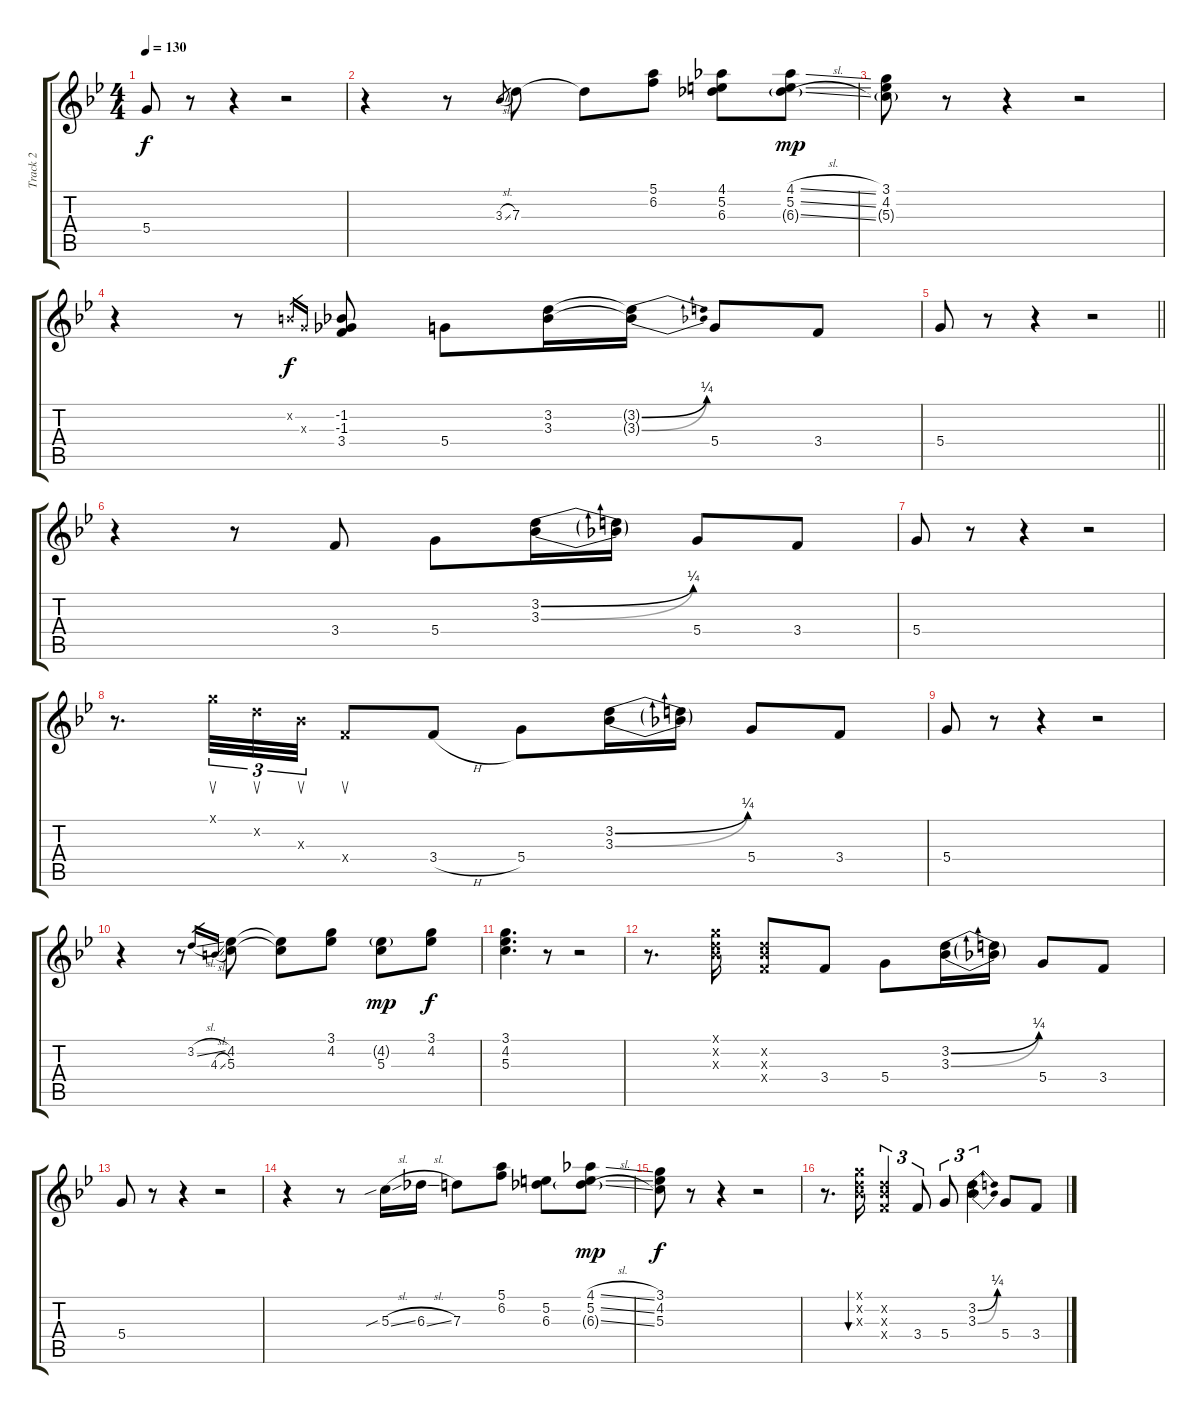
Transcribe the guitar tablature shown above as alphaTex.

\track ("Track 2" "Track 2") {instrument electricguitarjazz}
\staff {score tabs}
\tuning (E4 B3 G3 D3 A2 E2) {hide}
\ts (4 4)
\tempo 130
\clef g2
\ks gminor
5.4.8{dy f} r.8 r.4 r.2 |
r.4 r.8 3.3{sl}.8{gr} 7.3.8 7.3{t}.8 (5.1 6.2).8 (4.1 5.2 6.3).8 (4.1{sl} 5.2{sl} 6.3{sl g}).8{dy mp} |
(3.1 4.2 5.3{g}).8 r.8 r.4 r.2 |
r.4 r.8 0.2{x}.16{gr dy f} 0.3{x}.16{gr} (-1.2 -1.3 3.4).8 5.4.8 (3.2 3.3).16 (3.2{be (bend 0 0 60 1) t} 3.3{be (bend 0 0 60 1) t}).16 5.4.8 3.4.8 |
\barLineRight lightlight
5.4.8 r.8 r.4 r.2 |
r.4 r.8 3.4.8 5.4.8 (3.2{be (bend 0 0 60 1)} 3.3{be (bend 0 0 60 1)}).16 (3.2{t} 3.3{t}).16 5.4.8 3.4.8 |
5.4.8 r.8 r.4 r.2 |
r.8{d} 3.1{x}.32{su tu (3 2)} 3.2{x}.32{su tu (3 2)} 3.3{x}.32{su tu (3 2)} 3.4{x}.8{su} 3.4{h}.8 5.4.8 (3.2{be (bend 0 0 60 1)} 3.3{be (bend 0 0 60 1)}).16 (3.2{t} 3.3{t}).16 5.4.8 3.4.8 |
5.4.8 r.8 r.4 r.2 |
r.4 r.8 3.2{sl}.16{gr} 4.3{sl}.16{gr} (4.2 5.3).8 (4.2{t} 5.3{t}).8 (3.1 4.2).8 (4.2{g} 5.3).8{dy mp} (3.1 4.2).8{dy f} |
(3.1 4.2 5.3).4{d} r.8 r.2 |
r.8{d} (3.1{x} 3.2{x} 3.3{x}).16 (3.2{x} 3.3{x} 3.4{x}).8 3.4.8 5.4.8 (3.2{be (bend 0 0 60 1)} 3.3{be (bend 0 0 60 1)}).16 (3.2{t} 3.3{t}).16 5.4.8 3.4.8 |
5.4.8 r.8 r.4 r.2 |
r.4 r.8 5.3{sib sl}.16 6.3{sl}.16 7.3.8 (5.1 6.2).8 (5.2 6.3).8 (4.1{sl} 5.2{sl} 6.3{sl g}).8{dy mp} |
(3.1 4.2 5.3).8{dy f} r.8 r.4 r.2 |
r.8{d} (3.1{x} 3.2{x} 3.3{x}).16{bu 120} (3.2{x} 3.3{x} 3.4{x}).4{tu (3 2)} 3.4.8{tu (3 2)} 5.4.8{tu (3 2)} (3.2{be (bend 0 0 60 1)} 3.3{be (bend 0 0 60 1)}).4{tu (3 2)} 5.4.8 3.4.8
